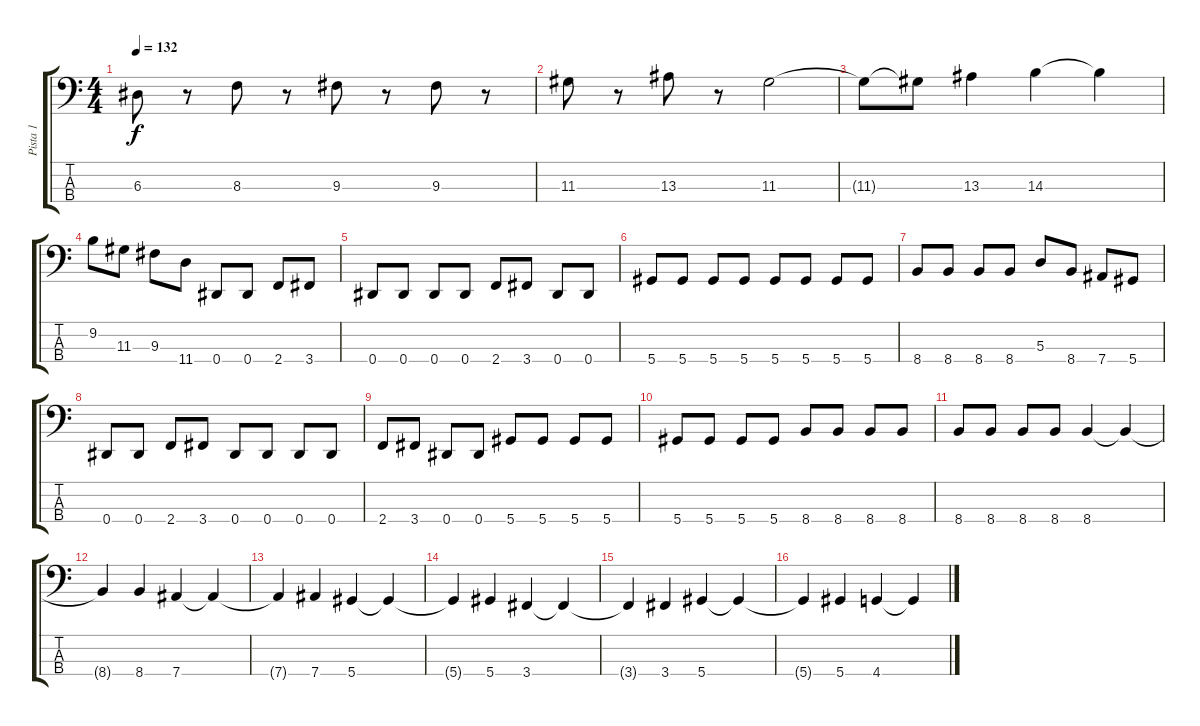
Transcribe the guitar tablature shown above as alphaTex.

\track ("Pista 1" "Pista 1") {instrument electricbassfinger}
\staff {score tabs}
\tuning (G2 D2 A1 Eb1) {hide}
\ts (4 4)
\tempo 132
\clef f4
\ks c
6.3.8{dy f} r.8 8.3.8 r.8 9.3.8 r.8 9.3.8 r.8 |
11.3.8 r.8 13.3.8 r.8 11.3.2 |
11.3{t}.8 11.3{t}.8 13.3.4 14.3.4 14.3{t}.4 |
9.2.8 11.3.8 9.3.8 11.4.8 0.4.8 0.4.8 2.4.8 3.4.8 |
0.4.8 0.4.8 0.4.8 0.4.8 2.4.8 3.4.8 0.4.8 0.4.8 |
5.4.8 5.4.8 5.4.8 5.4.8 5.4.8 5.4.8 5.4.8 5.4.8 |
8.4.8 8.4.8 8.4.8 8.4.8 5.3.8 8.4.8 7.4.8 5.4.8 |
0.4.8 0.4.8 2.4.8 3.4.8 0.4.8 0.4.8 0.4.8 0.4.8 |
2.4.8 3.4.8 0.4.8 0.4.8 5.4.8 5.4.8 5.4.8 5.4.8 |
5.4.8 5.4.8 5.4.8 5.4.8 8.4.8 8.4.8 8.4.8 8.4.8 |
8.4.8 8.4.8 8.4.8 8.4.8 8.4.4 8.4{t}.4 |
8.4{t}.4 8.4.4 7.4.4 7.4{t}.4 |
7.4{t}.4 7.4.4 5.4.4 5.4{t}.4 |
5.4{t}.4 5.4.4 3.4.4 3.4{t}.4 |
3.4{t}.4 3.4.4 5.4.4 5.4{t}.4 |
5.4{t}.4 5.4.4 4.4.4 4.4{t}.4
